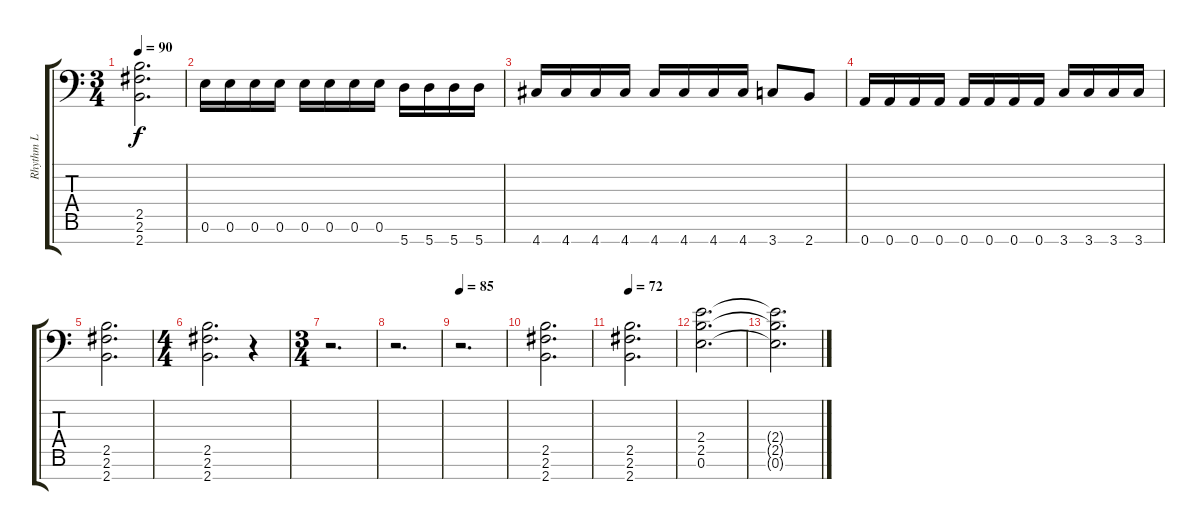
\track ("Rhythm L" "Rhythm L") {instrument distortionguitar}
\staff {score tabs}
\tuning (E4 B3 G3 D3 A2 E2 A1) {hide}
\ts (3 4)
\tempo 90
\clef f4
\ks c
(2.5{t} 2.6{t} 2.7{t}).2{d dy f} |
0.6.16 0.6.16 0.6.16 0.6.16 0.6.16 0.6.16 0.6.16 0.6.16 5.7.16 5.7.16 5.7.16 5.7.16 |
4.7.16 4.7.16 4.7.16 4.7.16 4.7.16 4.7.16 4.7.16 4.7.16 3.7.8 2.7.8 |
0.7.16 0.7.16 0.7.16 0.7.16 0.7.16 0.7.16 0.7.16 0.7.16 3.7.16 3.7.16 3.7.16 3.7.16 |
(2.5 2.6 2.7).2{d} |
\ts (4 4)
(2.5 2.6 2.7).2{d} r.4 |
\ts (3 4)
r.2{d} |
r.2{d} |
\tempo 85
r.2{d} |
(2.5 2.6 2.7).2{d} |
\tempo 72
(2.5 2.6 2.7).2{d} |
(2.4 2.5 0.6).2{d} |
(2.4{t} 2.5{t} 0.6{t}).2{d}
